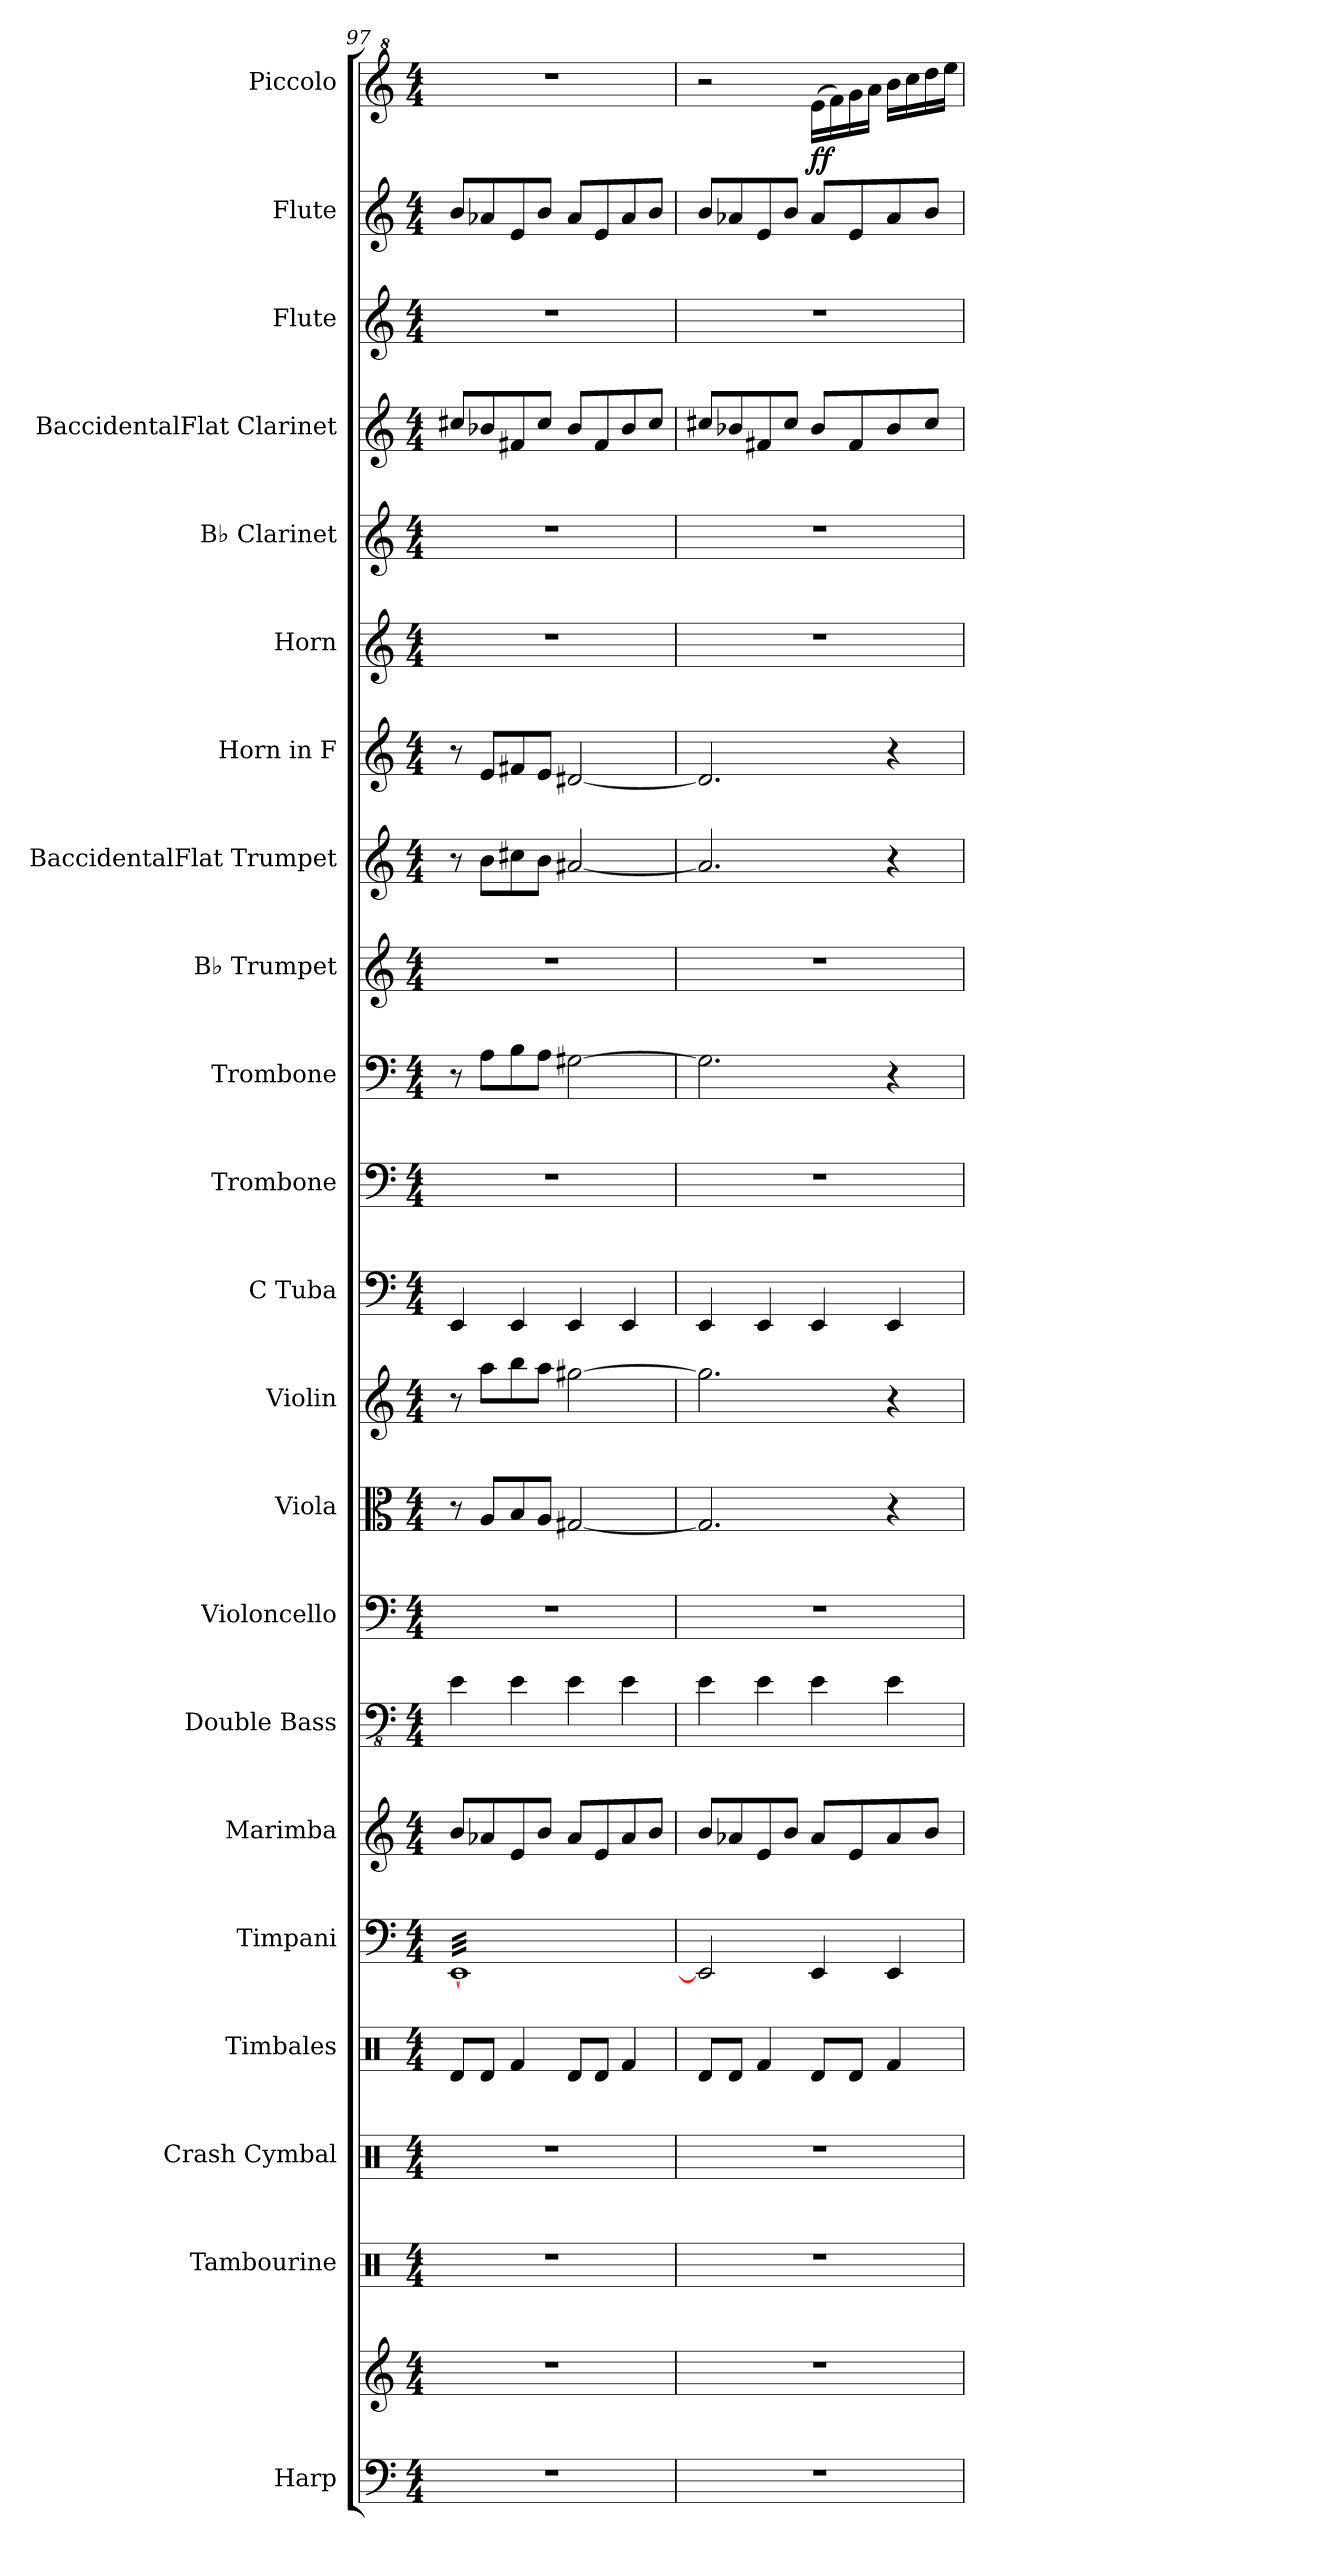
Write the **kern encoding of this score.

**kern	**kern	**kern	**kern	**kern	**kern	**kern	**kern	**kern	**kern	**kern	**kern	**kern	**kern	**kern	**kern	**kern	**kern	**kern	**kern	**kern	**kern	**kern	**dynam
*part22	*part22	*part21	*part20	*part19	*part18	*part17	*part16	*part15	*part14	*part13	*part12	*part11	*part10	*part9	*part8	*part7	*part6	*part5	*part4	*part3	*part2	*part1	*part1
*staff23	*staff22	*staff21	*staff20	*staff19	*staff18	*staff17	*staff16	*staff15	*staff14	*staff13	*staff12	*staff11	*staff10	*staff9	*staff8	*staff7	*staff6	*staff5	*staff4	*staff3	*staff2	*staff1	*staff1
*I"Harp	*	*I"Tambourine	*I"Crash Cymbal	*I"Timbales	*I"Timpani	*I"Marimba	*I"Double Bass	*I"Violoncello	*I"Viola	*I"Violin	*I"C Tuba	*I"Trombone	*I"Trombone	*I"B♭ Trumpet	*I"BaccidentalFlat Trumpet	*I"Horn in F	*I"Horn	*I"B♭ Clarinet	*I"BaccidentalFlat Clarinet	*I"Flute	*I"Flute	*I"Piccolo	*
*I'Hrp.	*	*I'Tamb.	*I'Cr. Cym.	*I'Timb.	*I'Timp.	*I'Mrm.	*	*I'Vlc.	*I'Vla.	*I'Vln.	*I'C Tu.	*I'Tbn.	*I'Trb.	*I'B♭ Tpt.	*I'BaccidentalFlat Tpt.	*	*I'Hn.	*I'B♭ Cl.	*I'BaccidentalFlat Cl.	*I'Fl.	*I'Fl.	*I'Picc.	*
*clefF4	*clefG2	*clefX	*clefX	*clefX	*clefF4	*clefG2	*clefFv4	*clefF4	*clefC3	*clefG2	*clefF4	*clefF4	*clefF4	*clefG2	*clefG2	*clefG2	*clefG2	*clefG2	*clefG2	*clefG2	*clefG2	*clefG^2	*
*	*	*	*	*	*	*	*ITrd7c12	*	*	*	*	*	*	*ITrd1c2	*ITrd1c2	*ITrd4c7	*ITrd4c7	*ITrd1c2	*ITrd1c2	*	*	*ITrd-7c-12	*
*k[]	*k[]	*k[]	*k[]	*k[]	*k[]	*k[]	*k[]	*k[]	*k[]	*k[]	*k[]	*k[]	*k[]	*k[b-e-]	*k[b-e-]	*k[b-]	*k[b-]	*k[b-e-]	*k[b-e-]	*k[]	*k[]	*k[]	*
*M4/4	*M4/4	*M4/4	*M4/4	*M4/4	*M4/4	*M4/4	*M4/4	*M4/4	*M4/4	*M4/4	*M4/4	*M4/4	*M4/4	*M4/4	*M4/4	*M4/4	*M4/4	*M4/4	*M4/4	*M4/4	*M4/4	*M4/4	*
=97	=97	=97	=97	=97	=97	=97	=97	=97	=97	=97	=97	=97	=97	=97	=97	=97	=97	=97	=97	=97	=97	=97	=97
*	*	*	*	*	*tremolo	*	*	*	*	*	*	*	*	*	*	*	*	*	*	*	*	*	*
1r	1r	1r	1r	8Rd/L	[32EELLL	8b/L	4EE\	1r	8r	8r	4EE/	1r	8r	1r	8r	8r	1r	1r	8bn/L	1r	8b/L	1r	.
.	.	.	.	.	32EE	.	.	.	.	.	.	.	.	.	.	.	.	.	.	.	.	.	.
.	.	.	.	.	32EE	.	.	.	.	.	.	.	.	.	.	.	.	.	.	.	.	.	.
.	.	.	.	.	32EE	.	.	.	.	.	.	.	.	.	.	.	.	.	.	.	.	.	.
.	.	.	.	8Rd/J	32EE	8a-X/	.	.	8A/L	8aa\L	.	.	8A\L	.	8a\L	8A/L	.	.	8a-X/	.	8a-X/	.	.
.	.	.	.	.	32EE	.	.	.	.	.	.	.	.	.	.	.	.	.	.	.	.	.	.
.	.	.	.	.	32EE	.	.	.	.	.	.	.	.	.	.	.	.	.	.	.	.	.	.
.	.	.	.	.	32EE	.	.	.	.	.	.	.	.	.	.	.	.	.	.	.	.	.	.
.	.	.	.	4Rf/	32EE	8e/	4EE\	.	8B/	8bb\	4EE/	.	8B\	.	8bn\	8Bn/	.	.	8en/	.	8e/	.	.
.	.	.	.	.	32EE	.	.	.	.	.	.	.	.	.	.	.	.	.	.	.	.	.	.
.	.	.	.	.	32EE	.	.	.	.	.	.	.	.	.	.	.	.	.	.	.	.	.	.
.	.	.	.	.	32EE	.	.	.	.	.	.	.	.	.	.	.	.	.	.	.	.	.	.
.	.	.	.	.	32EE	8b/J	.	.	8A/J	8aa\J	.	.	8A\J	.	8a\J	8A/J	.	.	8b/J	.	8b/J	.	.
.	.	.	.	.	32EE	.	.	.	.	.	.	.	.	.	.	.	.	.	.	.	.	.	.
.	.	.	.	.	32EE	.	.	.	.	.	.	.	.	.	.	.	.	.	.	.	.	.	.
.	.	.	.	.	32EE	.	.	.	.	.	.	.	.	.	.	.	.	.	.	.	.	.	.
.	.	.	.	8Rd/L	32EE	8a-/L	4EE\	.	[2G#X/	[2gg#X\	4EE/	.	[2G#X\	.	[2g#X/	[2G#X/	.	.	8a-/L	.	8a-/L	.	.
.	.	.	.	.	32EE	.	.	.	.	.	.	.	.	.	.	.	.	.	.	.	.	.	.
.	.	.	.	.	32EE	.	.	.	.	.	.	.	.	.	.	.	.	.	.	.	.	.	.
.	.	.	.	.	32EE	.	.	.	.	.	.	.	.	.	.	.	.	.	.	.	.	.	.
.	.	.	.	8Rd/J	32EE	8e/	.	.	.	.	.	.	.	.	.	.	.	.	8e/	.	8e/	.	.
.	.	.	.	.	32EE	.	.	.	.	.	.	.	.	.	.	.	.	.	.	.	.	.	.
.	.	.	.	.	32EE	.	.	.	.	.	.	.	.	.	.	.	.	.	.	.	.	.	.
.	.	.	.	.	32EE	.	.	.	.	.	.	.	.	.	.	.	.	.	.	.	.	.	.
.	.	.	.	4Rf/	32EE	8a-/	4EE\	.	.	.	4EE/	.	.	.	.	.	.	.	8a-/	.	8a-/	.	.
.	.	.	.	.	32EE	.	.	.	.	.	.	.	.	.	.	.	.	.	.	.	.	.	.
.	.	.	.	.	32EE	.	.	.	.	.	.	.	.	.	.	.	.	.	.	.	.	.	.
.	.	.	.	.	32EE	.	.	.	.	.	.	.	.	.	.	.	.	.	.	.	.	.	.
.	.	.	.	.	32EE	8b/J	.	.	.	.	.	.	.	.	.	.	.	.	8b/J	.	8b/J	.	.
.	.	.	.	.	32EE	.	.	.	.	.	.	.	.	.	.	.	.	.	.	.	.	.	.
.	.	.	.	.	32EE	.	.	.	.	.	.	.	.	.	.	.	.	.	.	.	.	.	.
.	.	.	.	.	32EEJJJ	.	.	.	.	.	.	.	.	.	.	.	.	.	.	.	.	.	.
*	*	*	*	*	*Xtremolo	*	*	*	*	*	*	*	*	*	*	*	*	*	*	*	*	*	*
=98	=98	=98	=98	=98	=98	=98	=98	=98	=98	=98	=98	=98	=98	=98	=98	=98	=98	=98	=98	=98	=98	=98	=98
1r	1r	1r	1r	8Rd/L	2EE/]	8b/L	4EE\	1r	2.G#/]	2.gg#\]	4EE/	1r	2.G#\]	1r	2.g#/]	2.G#/]	1r	1r	8bn/L	1r	8b/L	2r	.
.	.	.	.	8Rd/J	.	8a-X/	.	.	.	.	.	.	.	.	.	.	.	.	8a-X/	.	8a-X/	.	.
.	.	.	.	4Rf/	.	8e/	4EE\	.	.	.	4EE/	.	.	.	.	.	.	.	8en/	.	8e/	.	.
.	.	.	.	.	.	8b/J	.	.	.	.	.	.	.	.	.	.	.	.	8b/J	.	8b/J	.	.
!	!	!	!	!	!	!	!	!	!	!	!	!	!	!	!	!	!	!	!	!	!	!	!LO:DY:b
.	.	.	.	8Rd/L	4EE/	8a-/L	4EE\	.	.	.	4EE/	.	.	.	.	.	.	.	8a-/L	.	8a-/L	(16eee\LL	ff
.	.	.	.	.	.	.	.	.	.	.	.	.	.	.	.	.	.	.	.	.	.	16fff\)	.
.	.	.	.	8Rd/J	.	8e/	.	.	.	.	.	.	.	.	.	.	.	.	8e/	.	8e/	16ggg\	.
.	.	.	.	.	.	.	.	.	.	.	.	.	.	.	.	.	.	.	.	.	.	16aaa\JJ	.
.	.	.	.	4Rf/	4EE/	8a-/	4EE\	.	4r	4r	4EE/	.	4r	.	4r	4r	.	.	8a-/	.	8a-/	16bbb\LL	.
.	.	.	.	.	.	.	.	.	.	.	.	.	.	.	.	.	.	.	.	.	.	16cccc\	.
.	.	.	.	.	.	8b/J	.	.	.	.	.	.	.	.	.	.	.	.	8b/J	.	8b/J	16dddd\	.
.	.	.	.	.	.	.	.	.	.	.	.	.	.	.	.	.	.	.	.	.	.	16eeee\JJ	.
=	=	=	=	=	=	=	=	=	=	=	=	=	=	=	=	=	=	=	=	=	=	=	=
*-	*-	*-	*-	*-	*-	*-	*-	*-	*-	*-	*-	*-	*-	*-	*-	*-	*-	*-	*-	*-	*-	*-	*-
